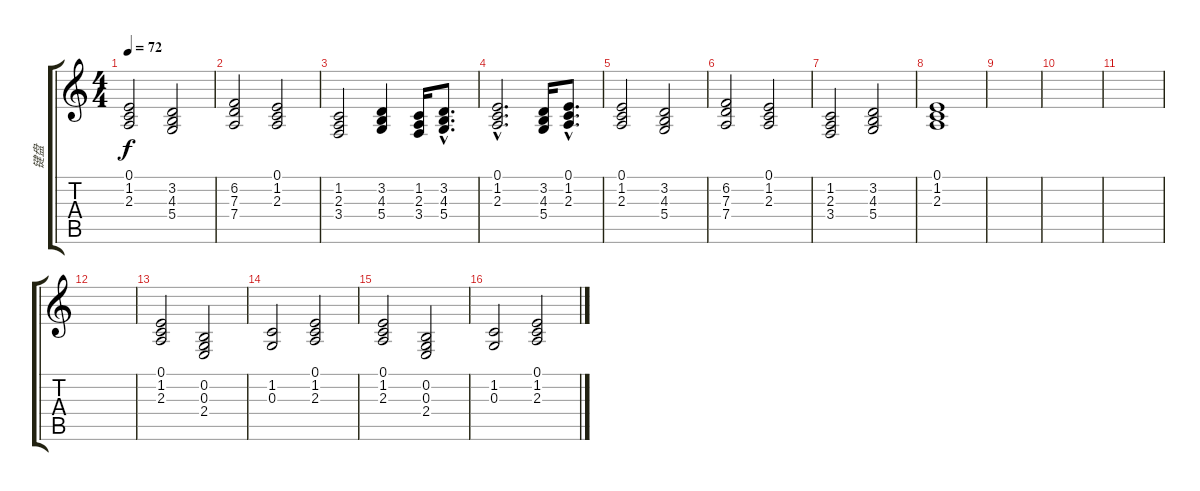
\track ("键盘" "键盘") {instrument stringensemble1}
\staff {score tabs}
\tuning (E4 B3 G3 D3 A2 E2) {hide}
\ts (4 4)
\tempo 72
\clef g2
\ks c
(0.1 1.2 2.3).2{dy f} (3.2 4.3 5.4).2 |
(6.2 7.3 7.4).2 (0.1 1.2 2.3).2 |
(1.2 2.3 3.4).2 (3.2 4.3 5.4).4 (1.2 2.3 3.4).16 (3.2{hac} 4.3{hac} 5.4{hac}).8{d} |
(0.1{hac} 1.2{hac} 2.3{hac}).2{d} (3.2 4.3 5.4).16 (0.1{hac} 1.2{hac} 2.3{hac}).8{d} |
(0.1 1.2 2.3).2 (3.2 4.3 5.4).2 |
(6.2 7.3 7.4).2 (0.1 1.2 2.3).2 |
(1.2 2.3 3.4).2 (3.2 4.3 5.4).2 |
(0.1 1.2 2.3).1 |
|
|
|
|
(0.1 1.2 2.3).2{volume 8} (0.2 0.3 2.4).2 |
(1.2 0.3).2 (0.1 1.2 2.3).2 |
(0.1 1.2 2.3).2 (0.2 0.3 2.4).2 |
(1.2 0.3).2 (0.1 1.2 2.3).2
